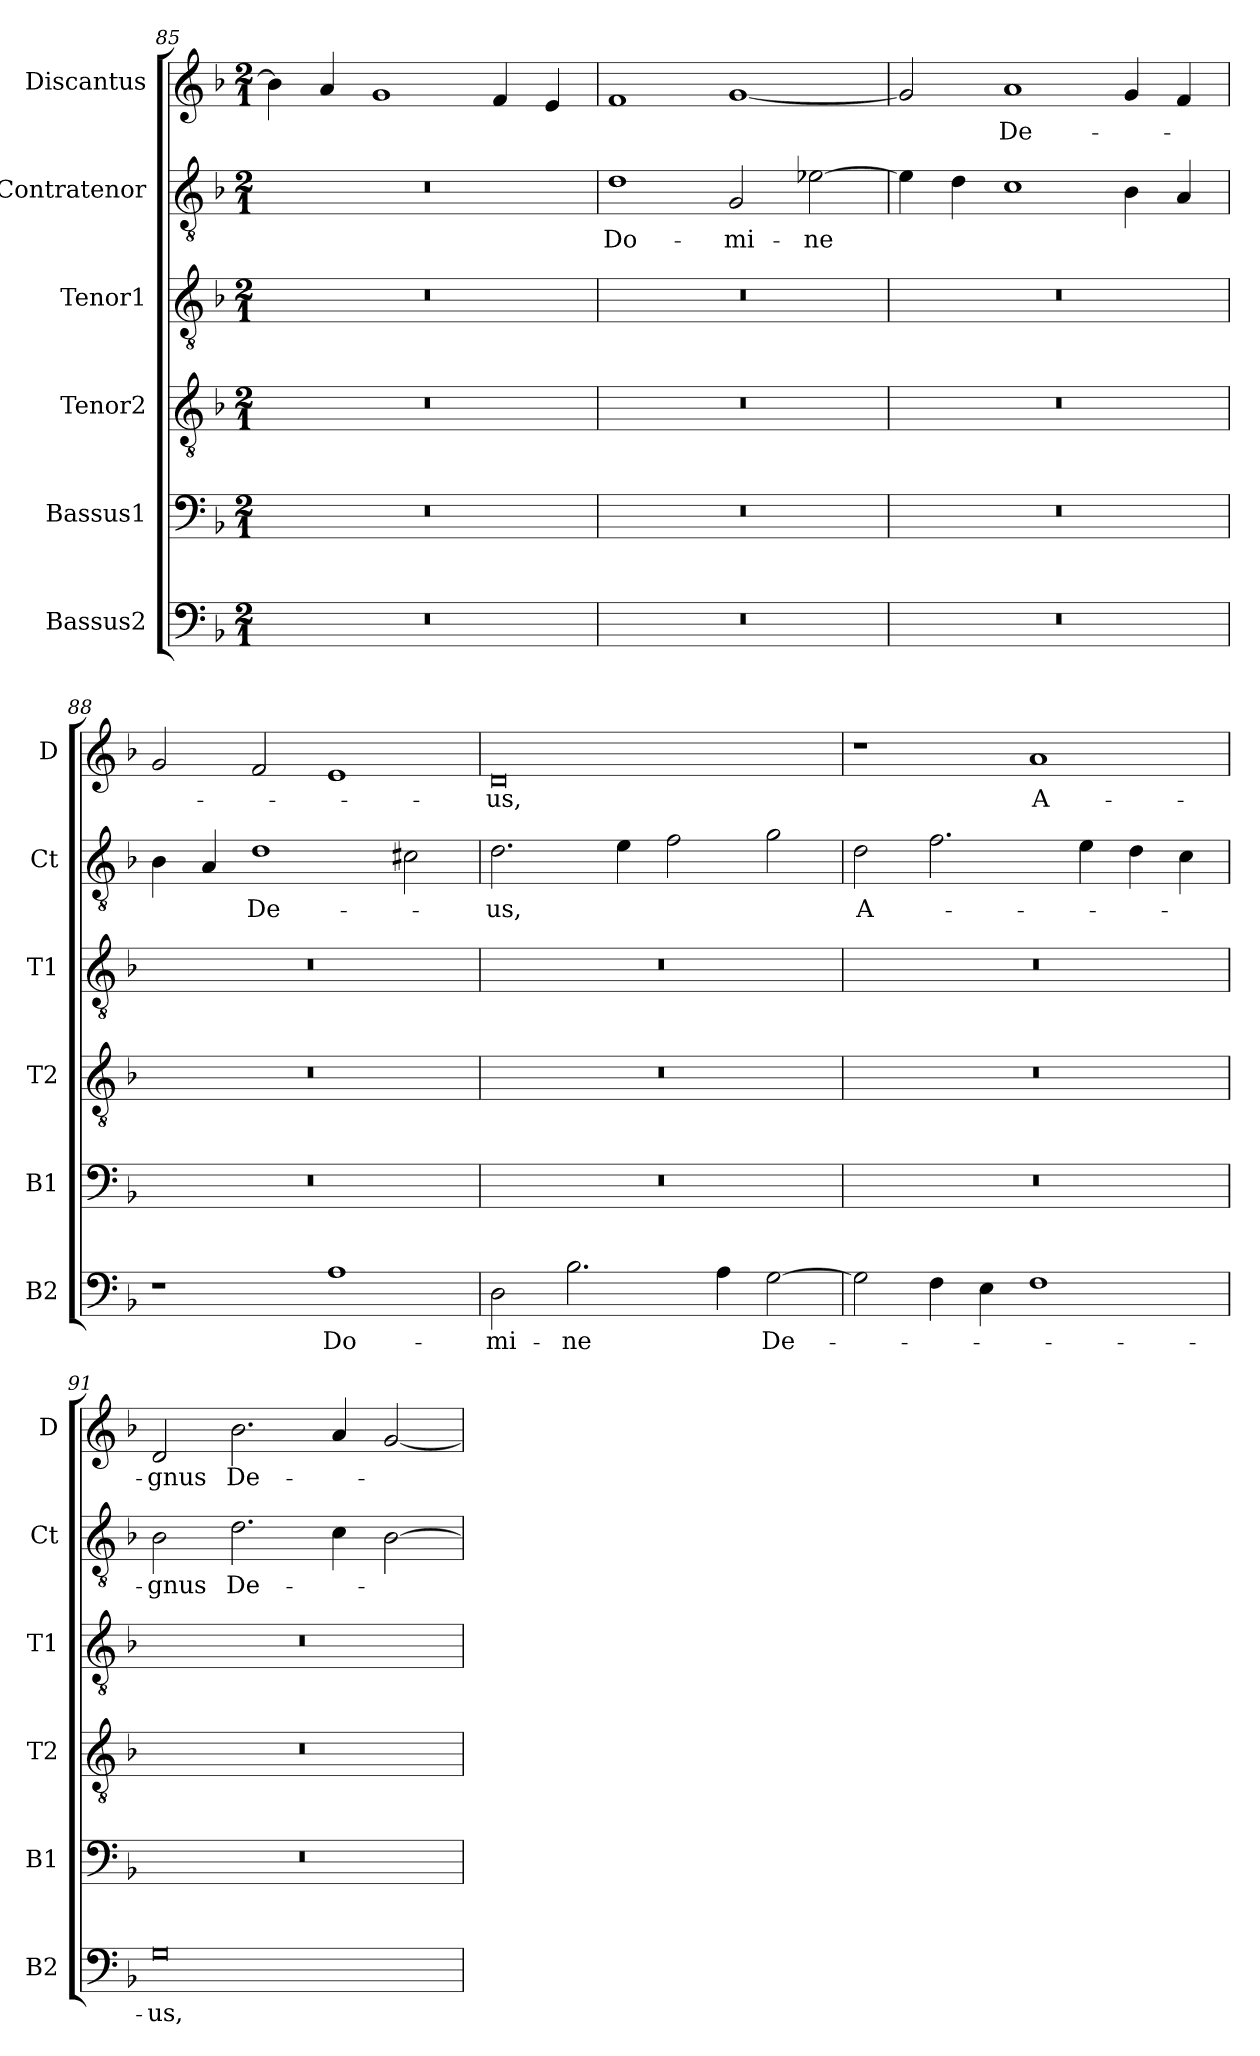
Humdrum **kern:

**kern	**text	**kern	**kern	**kern	**kern	**text	**kern	**text
*part6	*part6	*part5	*part4	*part3	*part2	*part2	*part1	*part1
*staff6	*staff6	*staff5	*staff4	*staff3	*staff2	*staff2	*staff1	*staff1
*I"Bassus2	*	*I"Bassus1	*I"Tenor2	*I"Tenor1	*I"Contratenor	*	*I"Discantus	*
*I'B2	*	*I'B1	*I'T2	*I'T1	*I'Ct	*	*I'D	*
*clefF4	*	*clefF4	*clefGv2	*clefGv2	*clefGv2	*	*clefG2	*
*k[b-]	*	*k[b-]	*k[b-]	*k[b-]	*k[b-]	*	*k[b-]	*
*M2/1	*	*M2/1	*M2/1	*M2/1	*M2/1	*	*M2/1	*
=85	=85	=85	=85	=85	=85	=85	=85	=85
0r	.	0r	0r	0r	0r	.	4b-]	.
.	.	.	.	.	.	.	4a	.
.	.	.	.	.	.	.	1g	.
.	.	.	.	.	.	.	4f	.
.	.	.	.	.	.	.	4e	.
=86	=86	=86	=86	=86	=86	=86	=86	=86
0r	.	0r	0r	0r	1d	-Do-	1f	.
.	.	.	.	.	2G	-mi-	[1g	.
.	.	.	.	.	[2e-X	-ne	.	.
=87	=87	=87	=87	=87	=87	=87	=87	=87
0r	.	0r	0r	0r	4e-]	.	2g]	.
.	.	.	.	.	4d	.	.	.
.	.	.	.	.	1c	.	1a	De-
.	.	.	.	.	4B-	.	4g	.
.	.	.	.	.	4A	.	4f	.
=88	=88	=88	=88	=88	=88	=88	=88	=88
1r	.	0r	0r	0r	4B-	.	2g	.
.	.	.	.	.	4A	.	.	.
.	.	.	.	.	1d	De-	2f	.
1A	Do-	.	.	.	.	.	1e	.
.	.	.	.	.	2c#X	.	.	.
=89	=89	=89	=89	=89	=89	=89	=89	=89
2D	-mi-	0r	0r	0r	2.d	-us,	0d	-us,
2.B-	-ne	.	.	.	.	.	.	.
.	.	.	.	.	4e	.	.	.
.	.	.	.	.	2f	.	.	.
4A	.	.	.	.	.	.	.	.
[2G	De-	.	.	.	2g	.	.	.
=90	=90	=90	=90	=90	=90	=90	=90	=90
2G]	.	0r	0r	0r	2d	A-	1r	.
4F	.	.	.	.	2.f	.	.	.
4E	.	.	.	.	.	.	.	.
1F	.	.	.	.	.	.	1a	A-
.	.	.	.	.	4e	.	.	.
.	.	.	.	.	4d	.	.	.
.	.	.	.	.	4c	.	.	.
=91	=91	=91	=91	=91	=91	=91	=91	=91
0G	-us,	0r	0r	0r	2B-	-gnus	2d	-gnus
.	.	.	.	.	2.d	De-	2.b-	De-
.	.	.	.	.	4c	.	4a	.
.	.	.	.	.	[2B-	.	[2g	.
=	=	=	=	=	=	=	=	=
*-	*-	*-	*-	*-	*-	*-	*-	*-
